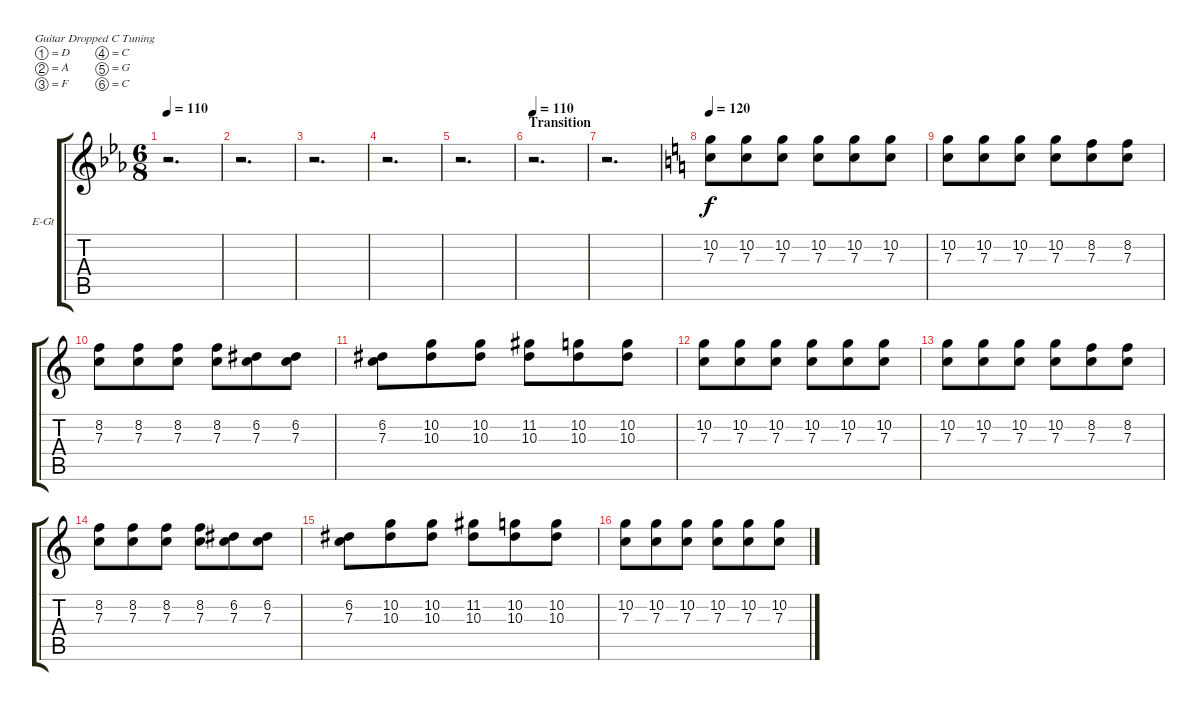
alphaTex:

\bracketExtendMode groupsimilarinstruments
\firstSystemTrackNameOrientation horizontal
\otherSystemsTrackNameOrientation horizontal
\track ("Lead Overdub" "E-Gt") {instrument distortionguitar}
\staff {score tabs}
\tuning (D4 A3 F3 C3 G2 C2)
\ts (6 8)
\tempo 110
\clef g2
\ks cminor
r.2{d dy p} |
r.2{d} |
r.2{d} |
r.2{d} |
r.2{d} |
\section ("" "Transition")
\tempo 110
r.2{d} |
r.2{d} |
\tempo 120
\ks c
(10.2 7.3).8{dy f} (10.2 7.3).8 (10.2 7.3).8 (10.2 7.3).8 (10.2 7.3).8 (10.2 7.3).8 |
(7.3 10.2).8 (7.3 10.2).8 (7.3 10.2).8 (7.3 10.2).8 (7.3 8.2).8 (7.3 8.2).8 |
(7.3 8.2).8 (7.3 8.2).8 (7.3 8.2).8 (7.3 8.2).8 (7.3 6.2).8 (7.3 6.2).8 |
(7.3 6.2).8 (10.2 10.3).8 (10.2 10.3).8 (11.2 10.3).8 (10.2 10.3).8 (10.2 10.3).8 |
(10.2 7.3).8 (10.2 7.3).8 (10.2 7.3).8 (10.2 7.3).8 (10.2 7.3).8 (10.2 7.3).8 |
(7.3 10.2).8 (7.3 10.2).8 (7.3 10.2).8 (7.3 10.2).8 (7.3 8.2).8 (7.3 8.2).8 |
(7.3 8.2).8 (7.3 8.2).8 (7.3 8.2).8 (7.3 8.2).8 (7.3 6.2).8 (7.3 6.2).8 |
(7.3 6.2).8 (10.2 10.3).8 (10.2 10.3).8 (11.2 10.3).8 (10.2 10.3).8 (10.2 10.3).8 |
(10.2 7.3).8 (10.2 7.3).8 (10.2 7.3).8 (10.2 7.3).8 (10.2 7.3).8 (10.2 7.3).8
